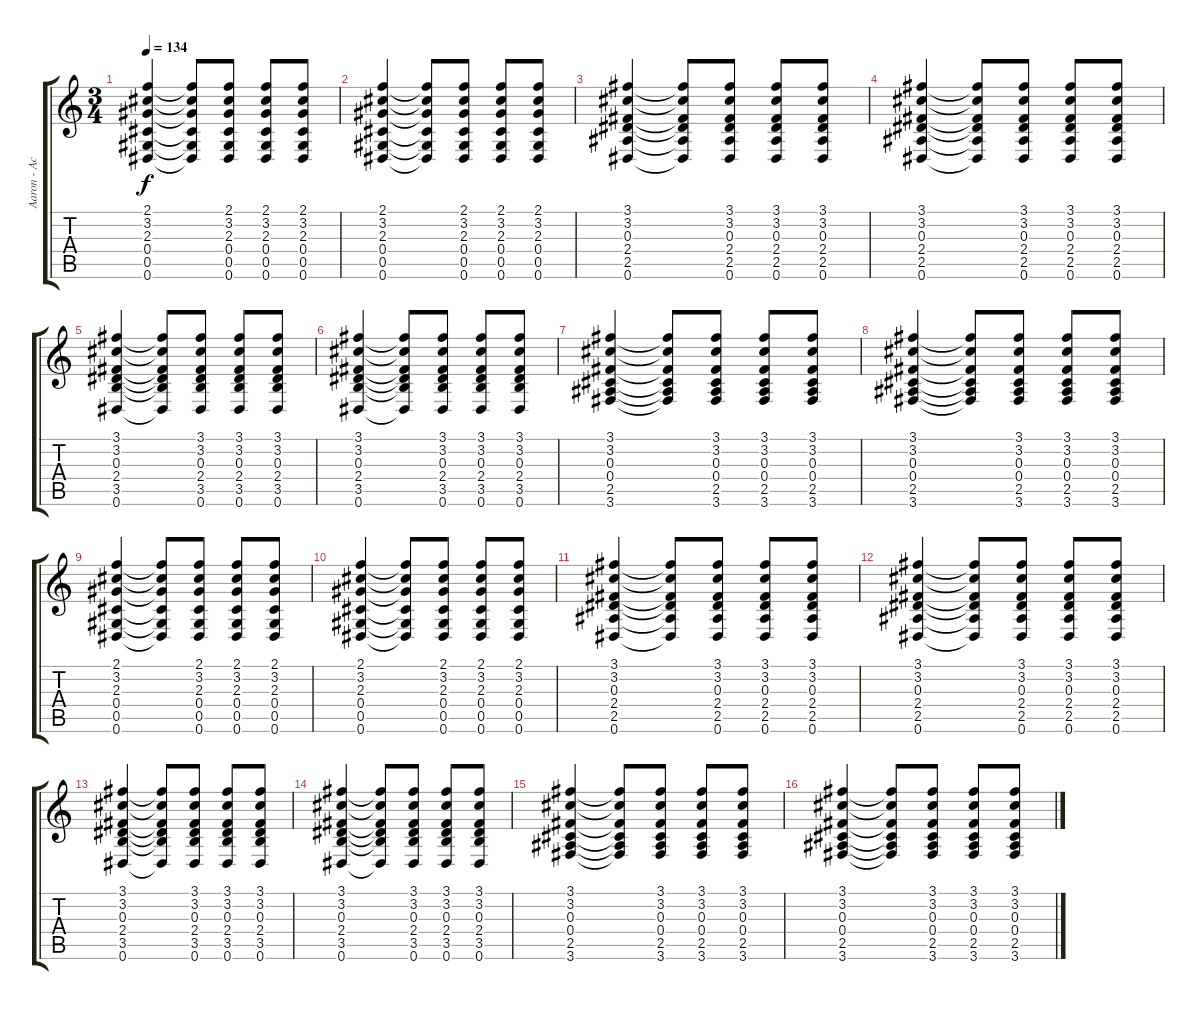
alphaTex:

\track ("Aaron - Acoustic" "Aaron - Ac") {instrument acousticguitarsteel}
\staff {score tabs}
\tuning (Eb4 Bb3 Gb3 Db3 Ab2 Eb2) {hide}
\ts (3 4)
\tempo 134
\clef g2
\ks c
(2.1 3.2 2.3 0.4 0.5 0.6).4{dy f} (2.1{t} 3.2{t} 2.3{t} 0.4{t} 0.5{t} 0.6{t}).8 (2.1 3.2 2.3 0.4 0.5 0.6).8 (2.1 3.2 2.3 0.4 0.5 0.6).8 (2.1 3.2 2.3 0.4 0.5 0.6).8 |
(2.1 3.2 2.3 0.4 0.5 0.6).4 (2.1{t} 3.2{t} 2.3{t} 0.4{t} 0.5{t} 0.6{t}).8 (2.1 3.2 2.3 0.4 0.5 0.6).8 (2.1 3.2 2.3 0.4 0.5 0.6).8 (2.1 3.2 2.3 0.4 0.5 0.6).8 |
(3.1 3.2 0.3 2.4 2.5 0.6).4 (3.1{t} 3.2{t} 0.3{t} 2.4{t} 2.5{t} 0.6{t}).8 (3.1 3.2 0.3 2.4 2.5 0.6).8 (3.1 3.2 0.3 2.4 2.5 0.6).8 (3.1 3.2 0.3 2.4 2.5 0.6).8 |
(3.1 3.2 0.3 2.4 2.5 0.6).4 (3.1{t} 3.2{t} 0.3{t} 2.4{t} 2.5{t} 0.6{t}).8 (3.1 3.2 0.3 2.4 2.5 0.6).8 (3.1 3.2 0.3 2.4 2.5 0.6).8 (3.1 3.2 0.3 2.4 2.5 0.6).8 |
(3.1 3.2 0.3 2.4 3.5 0.6).4 (3.1{t} 3.2{t} 0.3{t} 2.4{t} 3.5{t} 0.6{t}).8 (3.1 3.2 0.3 2.4 3.5 0.6).8 (3.1 3.2 0.3 2.4 3.5 0.6).8 (3.1 3.2 0.3 2.4 3.5 0.6).8 |
(3.1 3.2 0.3 2.4 3.5 0.6).4 (3.1{t} 3.2{t} 0.3{t} 2.4{t} 3.5{t} 0.6{t}).8 (3.1 3.2 0.3 2.4 3.5 0.6).8 (3.1 3.2 0.3 2.4 3.5 0.6).8 (3.1 3.2 0.3 2.4 3.5 0.6).8 |
(3.1 3.2 0.3 0.4 2.5 3.6).4 (3.1{t} 3.2{t} 0.3{t} 0.4{t} 2.5{t} 3.6{t}).8 (3.1 3.2 0.3 0.4 2.5 3.6).8 (3.1 3.2 0.3 0.4 2.5 3.6).8 (3.1 3.2 0.3 0.4 2.5 3.6).8 |
(3.1 3.2 0.3 0.4 2.5 3.6).4 (3.1{t} 3.2{t} 0.3{t} 0.4{t} 2.5{t} 3.6{t}).8 (3.1 3.2 0.3 0.4 2.5 3.6).8 (3.1 3.2 0.3 0.4 2.5 3.6).8 (3.1 3.2 0.3 0.4 2.5 3.6).8 |
(2.1 3.2 2.3 0.4 0.5 0.6).4 (2.1{t} 3.2{t} 2.3{t} 0.4{t} 0.5{t} 0.6{t}).8 (2.1 3.2 2.3 0.4 0.5 0.6).8 (2.1 3.2 2.3 0.4 0.5 0.6).8 (2.1 3.2 2.3 0.4 0.5 0.6).8 |
(2.1 3.2 2.3 0.4 0.5 0.6).4 (2.1{t} 3.2{t} 2.3{t} 0.4{t} 0.5{t} 0.6{t}).8 (2.1 3.2 2.3 0.4 0.5 0.6).8 (2.1 3.2 2.3 0.4 0.5 0.6).8 (2.1 3.2 2.3 0.4 0.5 0.6).8 |
(3.1 3.2 0.3 2.4 2.5 0.6).4 (3.1{t} 3.2{t} 0.3{t} 2.4{t} 2.5{t} 0.6{t}).8 (3.1 3.2 0.3 2.4 2.5 0.6).8 (3.1 3.2 0.3 2.4 2.5 0.6).8 (3.1 3.2 0.3 2.4 2.5 0.6).8 |
(3.1 3.2 0.3 2.4 2.5 0.6).4 (3.1{t} 3.2{t} 0.3{t} 2.4{t} 2.5{t} 0.6{t}).8 (3.1 3.2 0.3 2.4 2.5 0.6).8 (3.1 3.2 0.3 2.4 2.5 0.6).8 (3.1 3.2 0.3 2.4 2.5 0.6).8 |
(3.1 3.2 0.3 2.4 3.5 0.6).4 (3.1{t} 3.2{t} 0.3{t} 2.4{t} 3.5{t} 0.6{t}).8 (3.1 3.2 0.3 2.4 3.5 0.6).8 (3.1 3.2 0.3 2.4 3.5 0.6).8 (3.1 3.2 0.3 2.4 3.5 0.6).8 |
(3.1 3.2 0.3 2.4 3.5 0.6).4 (3.1{t} 3.2{t} 0.3{t} 2.4{t} 3.5{t} 0.6{t}).8 (3.1 3.2 0.3 2.4 3.5 0.6).8 (3.1 3.2 0.3 2.4 3.5 0.6).8 (3.1 3.2 0.3 2.4 3.5 0.6).8 |
(3.1 3.2 0.3 0.4 2.5 3.6).4 (3.1{t} 3.2{t} 0.3{t} 0.4{t} 2.5{t} 3.6{t}).8 (3.1 3.2 0.3 0.4 2.5 3.6).8 (3.1 3.2 0.3 0.4 2.5 3.6).8 (3.1 3.2 0.3 0.4 2.5 3.6).8 |
(3.1 3.2 0.3 0.4 2.5 3.6).4 (3.1{t} 3.2{t} 0.3{t} 0.4{t} 2.5{t} 3.6{t}).8 (3.1 3.2 0.3 0.4 2.5 3.6).8 (3.1 3.2 0.3 0.4 2.5 3.6).8 (3.1 3.2 0.3 0.4 2.5 3.6).8
